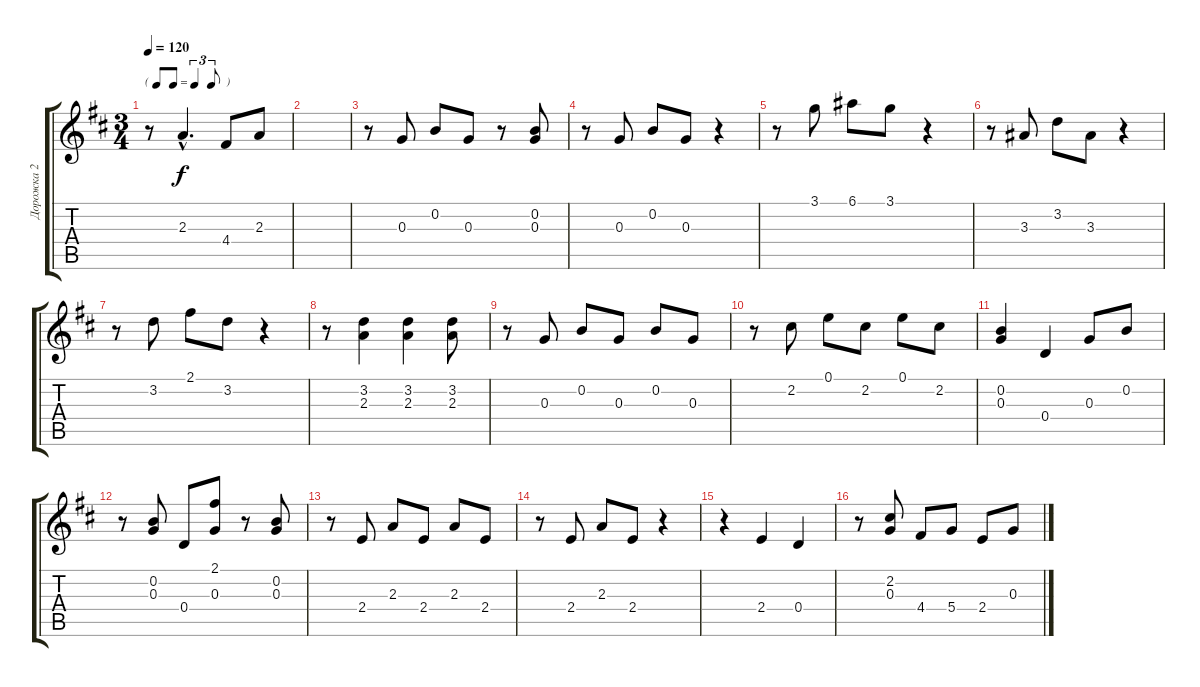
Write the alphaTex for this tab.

\track ("Дорожка 2" "Дорожка 2") {instrument acousticguitarnylon}
\staff {score tabs}
\tuning (E4 B3 G3 D3 A2 E2) {hide}
\ts (3 4)
\tf triplet8th
\tempo 120
\clef g2
\ks d
r.8{dy f} 2.3{hac}.4{d} 4.4.8 2.3.8 |
|
r.8 0.3.8 0.2.8 0.3.8 r.8 (0.2 0.3).8 |
r.8 0.3.8 0.2.8 0.3.8 r.4 |
r.8 3.1.8 6.1.8 3.1.8 r.4 |
r.8 3.3.8 3.2.8 3.3.8 r.4 |
r.8 3.2.8 2.1.8 3.2.8 r.4 |
r.8 (3.2 2.3).4 (3.2 2.3).4 (3.2 2.3).8 |
r.8 0.3.8 0.2.8 0.3.8 0.2.8 0.3.8 |
r.8 2.2.8 0.1.8 2.2.8 0.1.8 2.2.8 |
(0.2 0.3).4 0.4.4 0.3.8 0.2.8 |
r.8 (0.2 0.3).8 0.4.8 (2.1 0.3).8 r.8 (0.2 0.3).8 |
r.8 2.4.8 2.3.8 2.4.8 2.3.8 2.4.8 |
r.8 2.4.8 2.3.8 2.4.8 r.4 |
r.4 2.4.4 0.4.4 |
r.8 (2.2 0.3).8 4.4.8 5.4.8 2.4.8 0.3.8
